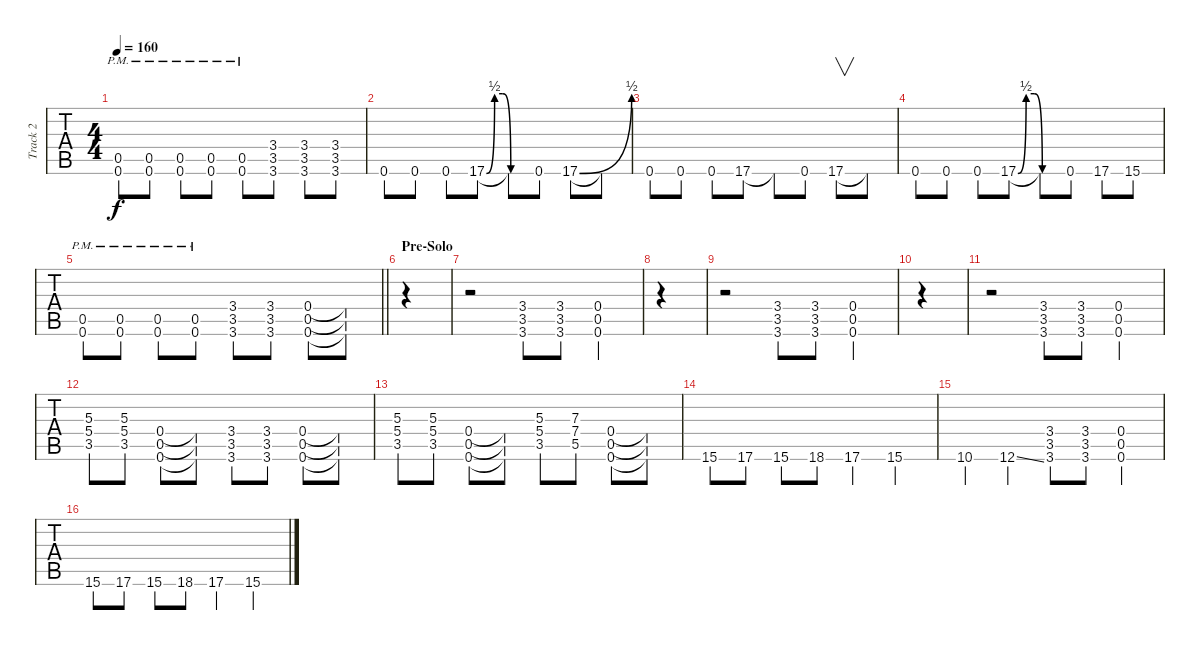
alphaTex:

\track ("Track 2" "Track 2") {instrument distortionguitar}
\staff {tabs}
\tuning (E4 B3 G3 D3 A2 D2) {hide}
\ts (4 4)
\tempo 160
\clef g2
\ks c
(0.5{pm} 0.6{pm}).8{dy f} (0.5{pm} 0.6{pm}).8 (0.5{pm} 0.6{pm}).8 (0.5{pm} 0.6{pm}).8 (0.5{pm} 0.6{pm}).8 (3.4 3.5 3.6).8 (3.4 3.5 3.6).8 (3.4 3.5 3.6).8 |
0.6.8 0.6.8 0.6.8 17.6{be (custom 0 0 10 2 20 2 30 0 60 0)}.8 17.6{t}.8 0.6.8 17.6{be (bend 0 0 60 2)}.8 17.6{t}.8 |
0.6.8 0.6.8 0.6.8 17.6.8 17.6{t}.8 0.6.8 17.6.8{v} 17.6{t}.8 |
0.6.8 0.6.8 0.6.8 17.6{be (custom 0 0 10 2 20 2 30 0 60 0)}.8 17.6{t}.8 0.6.8 17.6.8 15.6.8 |
\barLineRight lightlight
(0.5{pm} 0.6{pm}).8 (0.5{pm} 0.6{pm}).8 (0.5{pm} 0.6{pm}).8 (0.5{pm} 0.6{pm}).8 (3.4 3.5 3.6).8 (3.4 3.5 3.6).8 (0.4 0.5 0.6).8 (0.4{t} 0.5{t} 0.6{t}).8 |
\section ("" "Pre-Solo")
|
r.2 (3.4 3.5 3.6).8 (3.4 3.5 3.6).8 (0.4 0.5 0.6).4 |
|
r.2 (3.4 3.5 3.6).8 (3.4 3.5 3.6).8 (0.4 0.5 0.6).4 |
|
r.2 (3.4 3.5 3.6).8 (3.4 3.5 3.6).8 (0.4 0.5 0.6).4 |
(5.3 5.4 3.5).8 (5.3 5.4 3.5).8 (0.4 0.5 0.6).8 (0.4{t} 0.5{t} 0.6{t}).8 (3.4 3.5 3.6).8 (3.4 3.5 3.6).8 (0.4 0.5 0.6).8 (0.4{t} 0.5{t} 0.6{t}).8 |
(5.3 5.4 3.5).8 (5.3 5.4 3.5).8 (0.4 0.5 0.6).8 (0.4{t} 0.5{t} 0.6{t}).8 (5.3 5.4 3.5).8 (7.3 7.4 5.5).8 (0.4 0.5 0.6).8 (0.4{t} 0.5{t} 0.6{t}).8 |
15.6.8 17.6.8 15.6.8 18.6.8 17.6{st}.4 15.6{st}.4 |
10.6{st}.4 12.6{ss}.4 (3.4 3.5 3.6).8 (3.4 3.5 3.6).8 (0.4 0.5 0.6).4 |
15.6.8 17.6.8 15.6.8 18.6.8 17.6{st}.4 15.6{st}.4
